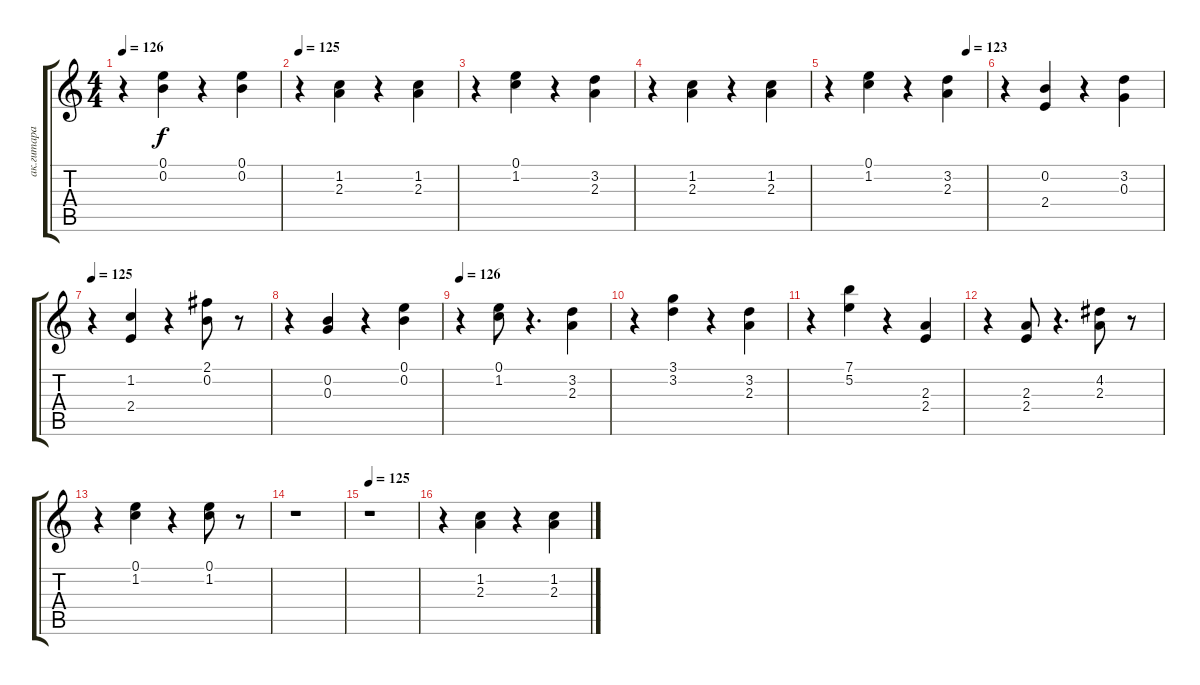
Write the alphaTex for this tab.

\track ("ак.гитара" "ак.гитара") {instrument acousticguitarnylon}
\staff {score tabs}
\tuning (E4 B3 G3 D3 A2 E2) {hide}
\ts (4 4)
\tempo 126
\clef g2
\ks c
r.4{dy f} (0.1 0.2).4 r.4 (0.1 0.2).4 |
\tempo 125
r.4 (1.2 2.3).4 r.4 (1.2 2.3).4 |
r.4 (0.1 1.2).4 r.4 (3.2 2.3).4 |
r.4 (1.2 2.3).4 r.4 (1.2 2.3).4 |
\tempo (123 0.875)
r.4 (0.1 1.2).4 r.4 (3.2 2.3).4 |
r.4 (0.2 2.4).4 r.4 (3.2 0.3).4 |
\tempo 125
r.4 (1.2 2.4).4 r.4 (2.1 0.2).8 r.8 |
r.4 (0.2 0.3).4 r.4 (0.1 0.2).4 |
\tempo 126
r.4 (0.1 1.2).8 r.4{d} (3.2 2.3).4 |
r.4 (3.1 3.2).4 r.4 (3.2 2.3).4 |
r.4 (7.1 5.2).4 r.4 (2.3 2.4).4 |
r.4 (2.3 2.4).8 r.4{d} (4.2 2.3).8 r.8 |
r.4 (0.1 1.2).4 r.4 (0.1 1.2).8 r.8 |
r.1 |
\tempo 125
r.1 |
r.4 (1.2 2.3).4 r.4 (1.2 2.3).4
